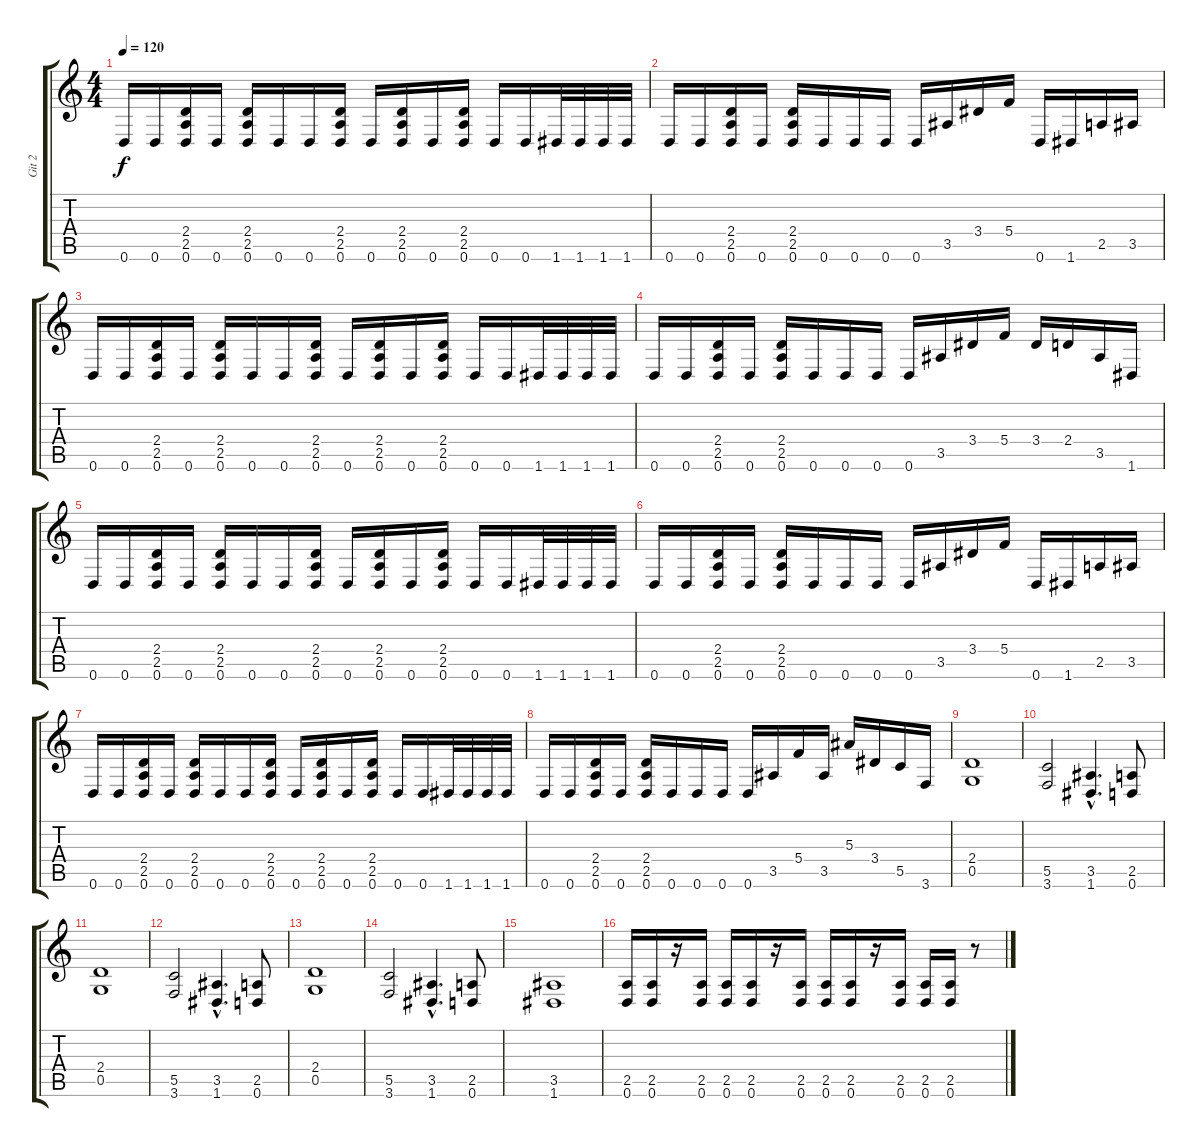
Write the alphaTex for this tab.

\track ("Git 2" "Git 2") {instrument distortionguitar}
\staff {score tabs}
\tuning (D4 A3 F3 C3 G2 D2) {hide}
\ts (4 4)
\tempo 120
\clef g2
\ks c
0.6.16{dy f} 0.6.16 (2.4 2.5 0.6).16 0.6.16 (2.4 2.5 0.6).16 0.6.16 0.6.16 (2.4 2.5 0.6).16 0.6.16 (2.4 2.5 0.6).16 0.6.16 (2.4 2.5 0.6).16 0.6.16 0.6.16 1.6.32 1.6.32 1.6.32 1.6.32 |
0.6.16 0.6.16 (2.4 2.5 0.6).16 0.6.16 (2.4 2.5 0.6).16 0.6.16 0.6.16 0.6.16 0.6.16 3.5.16 3.4.16 5.4.16 0.6.16 1.6.16 2.5.16 3.5.16 |
0.6.16 0.6.16 (2.4 2.5 0.6).16 0.6.16 (2.4 2.5 0.6).16 0.6.16 0.6.16 (2.4 2.5 0.6).16 0.6.16 (2.4 2.5 0.6).16 0.6.16 (2.4 2.5 0.6).16 0.6.16 0.6.16 1.6.32 1.6.32 1.6.32 1.6.32 |
0.6.16 0.6.16 (2.4 2.5 0.6).16 0.6.16 (2.4 2.5 0.6).16 0.6.16 0.6.16 0.6.16 0.6.16 3.5.16 3.4.16 5.4.16 3.4.16 2.4.16 3.5.16 1.6.16 |
0.6.16 0.6.16 (2.4 2.5 0.6).16 0.6.16 (2.4 2.5 0.6).16 0.6.16 0.6.16 (2.4 2.5 0.6).16 0.6.16 (2.4 2.5 0.6).16 0.6.16 (2.4 2.5 0.6).16 0.6.16 0.6.16 1.6.32 1.6.32 1.6.32 1.6.32 |
0.6.16 0.6.16 (2.4 2.5 0.6).16 0.6.16 (2.4 2.5 0.6).16 0.6.16 0.6.16 0.6.16 0.6.16 3.5.16 3.4.16 5.4.16 0.6.16 1.6.16 2.5.16 3.5.16 |
0.6.16 0.6.16 (2.4 2.5 0.6).16 0.6.16 (2.4 2.5 0.6).16 0.6.16 0.6.16 (2.4 2.5 0.6).16 0.6.16 (2.4 2.5 0.6).16 0.6.16 (2.4 2.5 0.6).16 0.6.16 0.6.16 1.6.32 1.6.32 1.6.32 1.6.32 |
0.6.16 0.6.16 (2.4 2.5 0.6).16 0.6.16 (2.4 2.5 0.6).16 0.6.16 0.6.16 0.6.16 0.6.16 3.5.16 5.4.16 3.5.16 5.3.16 3.4.16 5.5.16 3.6.16 |
(2.4 0.5).1 |
(5.5 3.6).2 (3.5{hac} 1.6{hac}).4{d} (2.5 0.6).8 |
(2.4 0.5).1 |
(5.5 3.6).2 (3.5{hac} 1.6{hac}).4{d} (2.5 0.6).8 |
(2.4 0.5).1 |
(5.5 3.6).2 (3.5{hac} 1.6{hac}).4{d} (2.5 0.6).8 |
(3.5 1.6).1 |
(2.5 0.6).16 (2.5 0.6).16 r.16 (2.5 0.6).16 (2.5 0.6).16 (2.5 0.6).16 r.16 (2.5 0.6).16 (2.5 0.6).16 (2.5 0.6).16 r.16 (2.5 0.6).16 (2.5 0.6).16 (2.5 0.6).16 r.8
